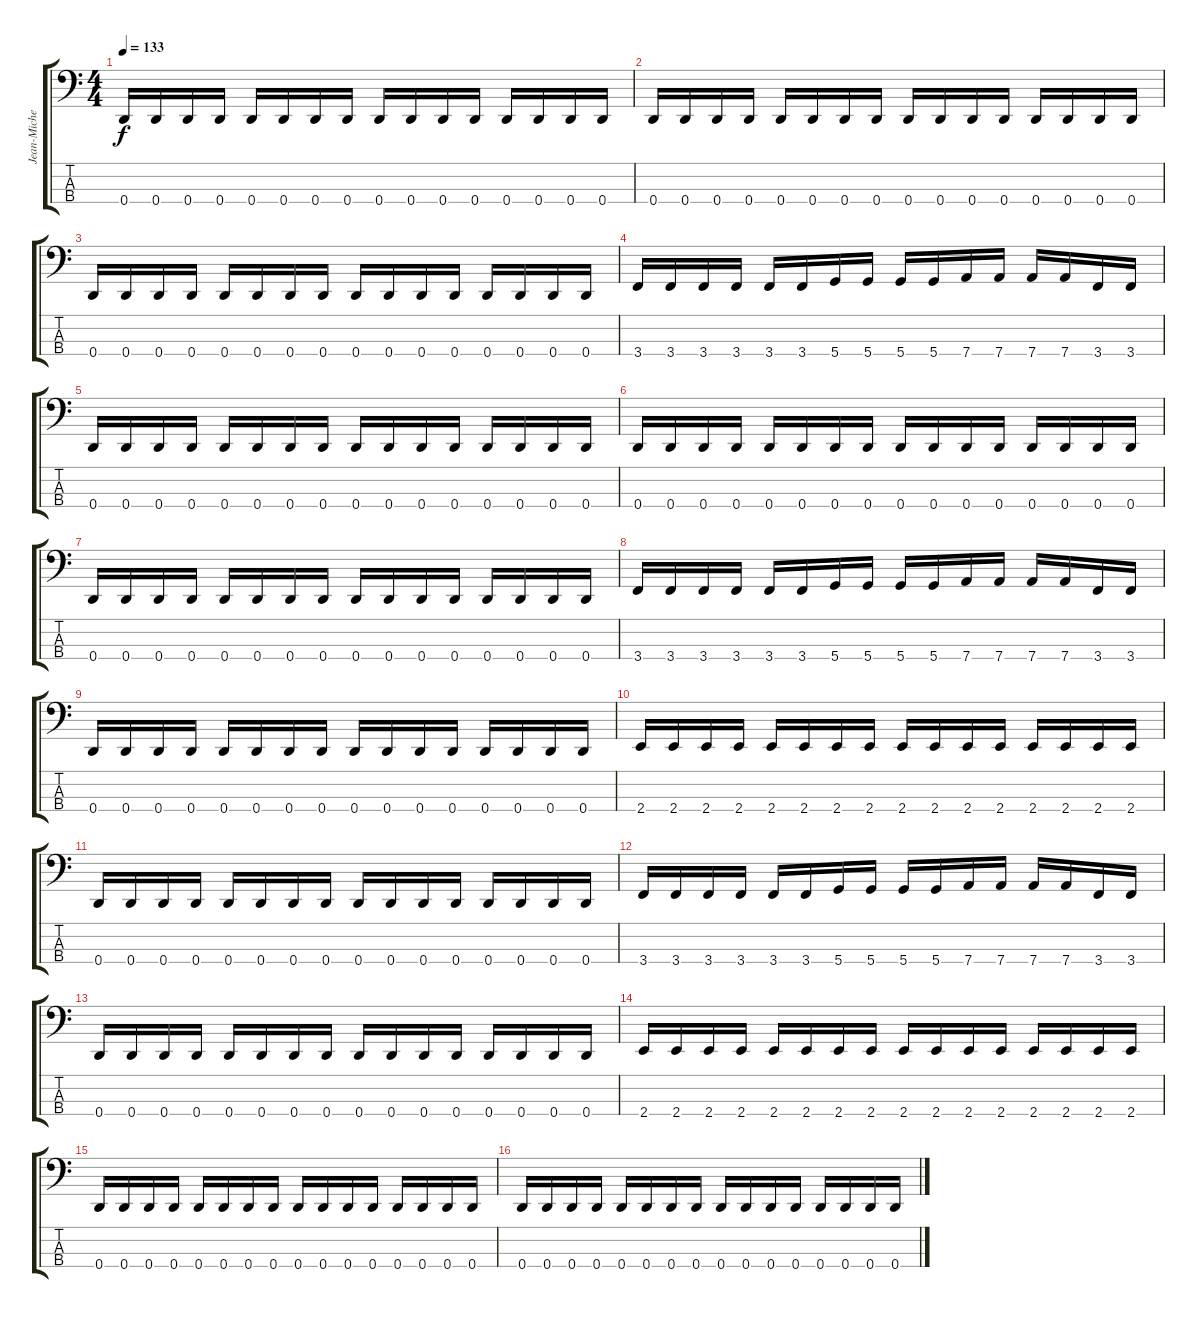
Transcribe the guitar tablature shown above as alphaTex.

\track ("Jean-Michel" "Jean-Miche") {instrument electricbasspick}
\staff {score tabs}
\tuning (F2 C2 G1 D1) {hide}
\ts (4 4)
\tempo 133
\clef f4
\ks c
0.4.16{dy f} 0.4.16 0.4.16 0.4.16 0.4.16 0.4.16 0.4.16 0.4.16 0.4.16 0.4.16 0.4.16 0.4.16 0.4.16 0.4.16 0.4.16 0.4.16 |
0.4.16 0.4.16 0.4.16 0.4.16 0.4.16 0.4.16 0.4.16 0.4.16 0.4.16 0.4.16 0.4.16 0.4.16 0.4.16 0.4.16 0.4.16 0.4.16 |
0.4.16 0.4.16 0.4.16 0.4.16 0.4.16 0.4.16 0.4.16 0.4.16 0.4.16 0.4.16 0.4.16 0.4.16 0.4.16 0.4.16 0.4.16 0.4.16 |
3.4.16 3.4.16 3.4.16 3.4.16 3.4.16 3.4.16 5.4.16 5.4.16 5.4.16 5.4.16 7.4.16 7.4.16 7.4.16 7.4.16 3.4.16 3.4.16 |
0.4.16 0.4.16 0.4.16 0.4.16 0.4.16 0.4.16 0.4.16 0.4.16 0.4.16 0.4.16 0.4.16 0.4.16 0.4.16 0.4.16 0.4.16 0.4.16 |
0.4.16 0.4.16 0.4.16 0.4.16 0.4.16 0.4.16 0.4.16 0.4.16 0.4.16 0.4.16 0.4.16 0.4.16 0.4.16 0.4.16 0.4.16 0.4.16 |
0.4.16 0.4.16 0.4.16 0.4.16 0.4.16 0.4.16 0.4.16 0.4.16 0.4.16 0.4.16 0.4.16 0.4.16 0.4.16 0.4.16 0.4.16 0.4.16 |
3.4.16 3.4.16 3.4.16 3.4.16 3.4.16 3.4.16 5.4.16 5.4.16 5.4.16 5.4.16 7.4.16 7.4.16 7.4.16 7.4.16 3.4.16 3.4.16 |
0.4.16 0.4.16 0.4.16 0.4.16 0.4.16 0.4.16 0.4.16 0.4.16 0.4.16 0.4.16 0.4.16 0.4.16 0.4.16 0.4.16 0.4.16 0.4.16 |
2.4.16 2.4.16 2.4.16 2.4.16 2.4.16 2.4.16 2.4.16 2.4.16 2.4.16 2.4.16 2.4.16 2.4.16 2.4.16 2.4.16 2.4.16 2.4.16 |
0.4.16 0.4.16 0.4.16 0.4.16 0.4.16 0.4.16 0.4.16 0.4.16 0.4.16 0.4.16 0.4.16 0.4.16 0.4.16 0.4.16 0.4.16 0.4.16 |
3.4.16 3.4.16 3.4.16 3.4.16 3.4.16 3.4.16 5.4.16 5.4.16 5.4.16 5.4.16 7.4.16 7.4.16 7.4.16 7.4.16 3.4.16 3.4.16 |
0.4.16 0.4.16 0.4.16 0.4.16 0.4.16 0.4.16 0.4.16 0.4.16 0.4.16 0.4.16 0.4.16 0.4.16 0.4.16 0.4.16 0.4.16 0.4.16 |
2.4.16 2.4.16 2.4.16 2.4.16 2.4.16 2.4.16 2.4.16 2.4.16 2.4.16 2.4.16 2.4.16 2.4.16 2.4.16 2.4.16 2.4.16 2.4.16 |
0.4.16 0.4.16 0.4.16 0.4.16 0.4.16 0.4.16 0.4.16 0.4.16 0.4.16 0.4.16 0.4.16 0.4.16 0.4.16 0.4.16 0.4.16 0.4.16 |
0.4.16 0.4.16 0.4.16 0.4.16 0.4.16 0.4.16 0.4.16 0.4.16 0.4.16 0.4.16 0.4.16 0.4.16 0.4.16 0.4.16 0.4.16 0.4.16
